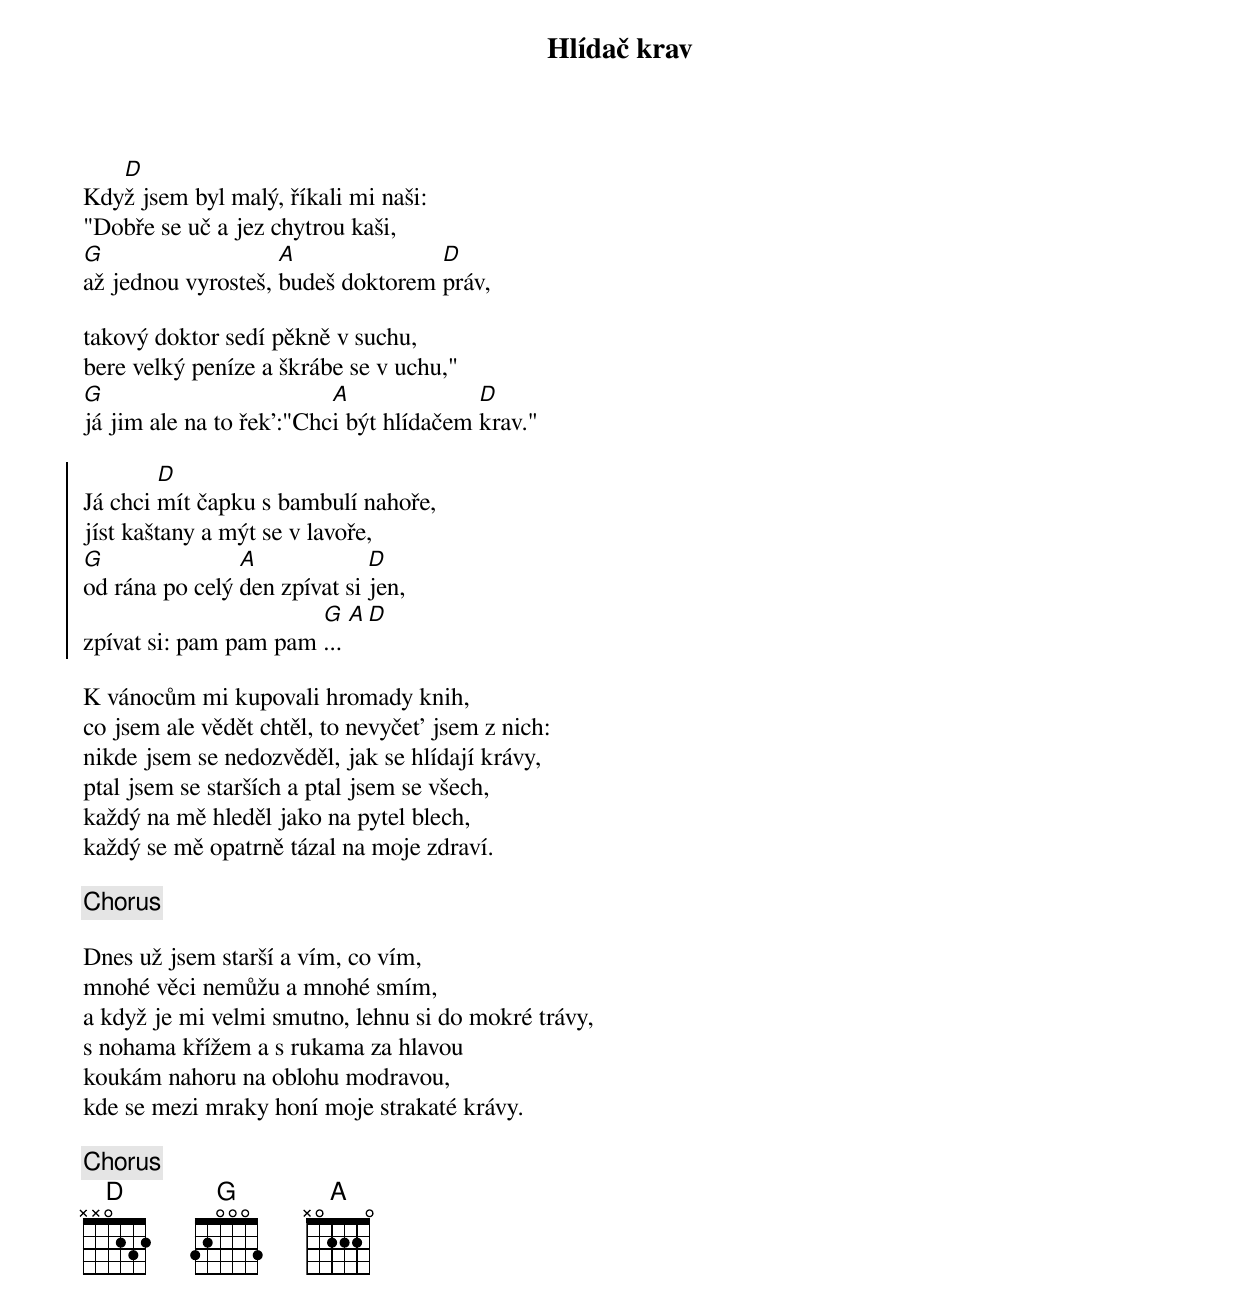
{title: Hlídač krav}
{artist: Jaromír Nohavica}
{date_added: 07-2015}
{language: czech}
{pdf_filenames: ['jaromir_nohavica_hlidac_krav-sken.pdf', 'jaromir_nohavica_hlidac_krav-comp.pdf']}
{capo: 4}
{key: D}
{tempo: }
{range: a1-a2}
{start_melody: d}

{start_of_verse}
Kdy[D]ž jsem byl malý, říkali mi naši:
"Dobře se uč a jez chytrou kaši,
[G]až jednou vyrosteš, [A]budeš doktorem [D]práv,
{end_of_verse}

{start_of_verse}
takový doktor sedí pěkně v suchu,
bere velký peníze a škrábe se v uchu,"
[G]já jim ale na to řek':"Chc[A]i být hlídačem [D]krav."
{end_of_verse}

{start_of_chorus}
Já chci [D]mít čapku s bambulí nahoře,
jíst kaštany a mýt se v lavoře,
[G]od rána po celý [A]den zpívat si [D]jen,
zpívat si: pam pam pam [G]... [A][D]
{end_of_chorus}

{start_of_verse}
K vánocům mi kupovali hromady knih,
co jsem ale vědět chtěl, to nevyčet' jsem z nich:
nikde jsem se nedozvěděl, jak se hlídají krávy,
{end_of_verse}
{start_of_verse}
ptal jsem se starších a ptal jsem se všech,
každý na mě hleděl jako na pytel blech,
každý se mě opatrně tázal na moje zdraví.
{end_of_verse}

{chorus}

{start_of_verse}
Dnes už jsem starší a vím, co vím,
mnohé věci nemůžu a mnohé smím,
a když je mi velmi smutno, lehnu si do mokré trávy,
{end_of_verse}
{start_of_verse}
s nohama křížem a s rukama za hlavou
koukám nahoru na oblohu modravou,
kde se mezi mraky honí moje strakaté krávy.
{end_of_verse}

{chorus}
